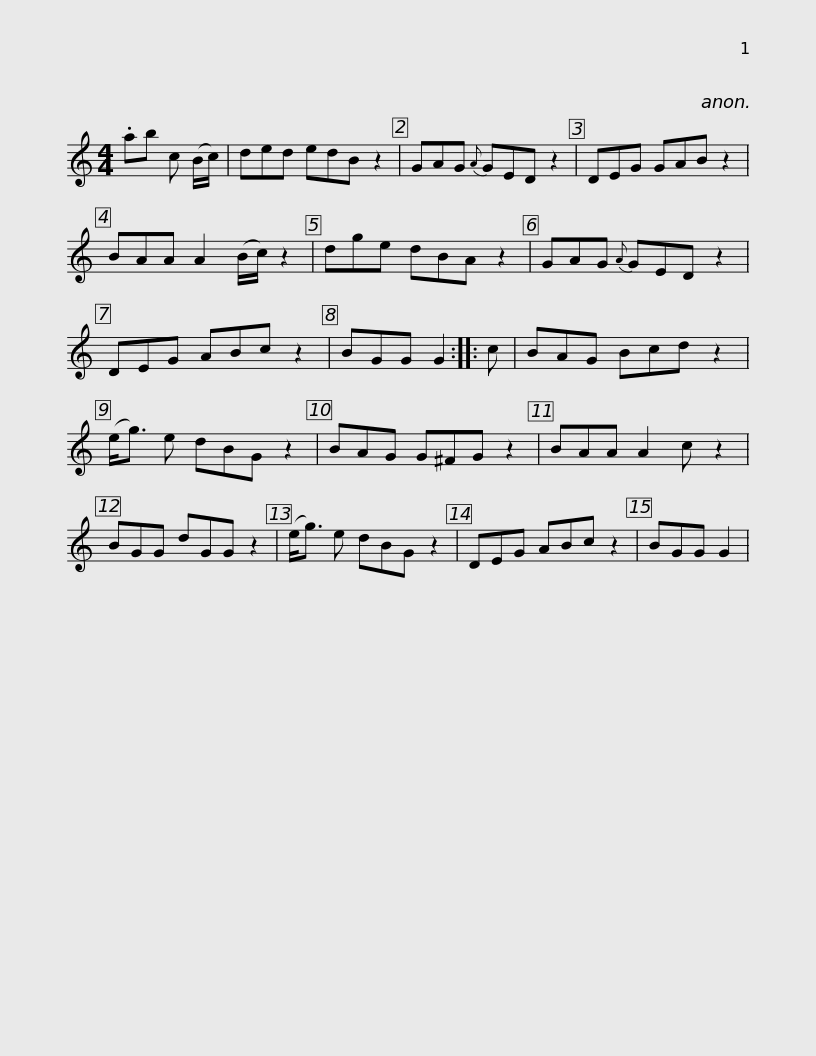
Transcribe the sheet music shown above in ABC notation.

X:1
L:1/8
M:4/4
I:linebreak $
K:C
V:1 treble
V:1
 .ab c (B/c/) | ded edB z2 | GAG{A} GED z2 | DEG GAB z2 | BAA A2 (B/c/) z2 | %5
 dge dBA z2 |$ GAG{A} GED z2 | DEG ABc z2 | BGG G2 :: c | %10
 BAG Bcd z2 | (e<g) e dBG z2 | BAG G^FG z2 |$ BAA A2 c z2 | BGG dGG z2 | %15
 (e<g) e dBG z2 | DEG ABc z2 | BGG G2 | %18
